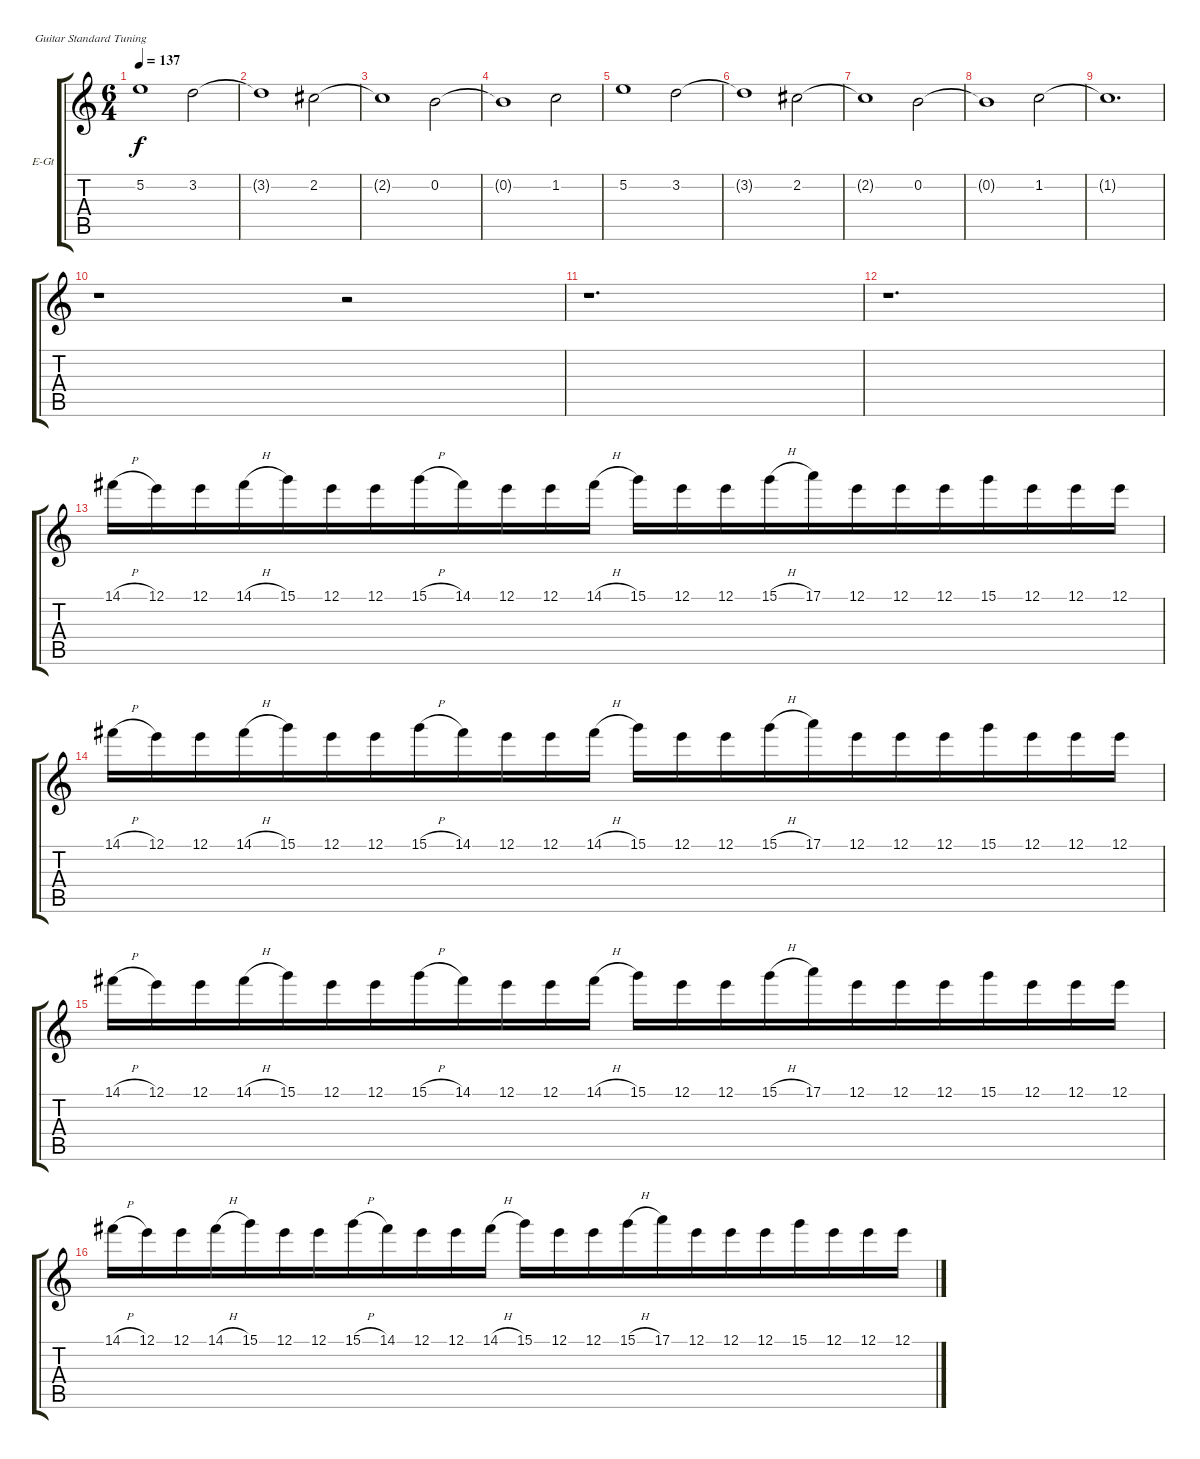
\bracketExtendMode groupsimilarinstruments
\firstSystemTrackNameOrientation horizontal
\otherSystemsTrackNameOrientation horizontal
\track ("Brendan Perry (Electric Guitar)" "E-Gt") {instrument distortionguitar}
\staff {score tabs}
\tuning (E4 B3 G3 D3 A2 E2)
\ts (6 4)
\beaming (8 6 6)
\tempo 137
\clef g2
\ks c
5.2.1{dy f} 3.2.2 |
3.2{t}.1 2.2.2 |
2.2{t}.1 0.2.2 |
0.2{t}.1 1.2.2 |
5.2.1 3.2.2 |
3.2{t}.1 2.2.2 |
2.2{t}.1 0.2.2 |
0.2{t}.1 1.2.2 |
1.2{t}.1{d} |
r.1 r.2 |
r.1{d} |
r.1{d} |
14.1{h}.16 12.1.16 12.1.16 14.1{h}.16 15.1.16 12.1.16 12.1.16 15.1{h}.16 14.1.16 12.1.16 12.1.16 14.1{h}.16 15.1.16 12.1.16 12.1.16 15.1{h}.16 17.1.16 12.1.16 12.1.16 12.1.16 15.1.16 12.1.16 12.1.16 12.1.16 |
14.1{h}.16 12.1.16 12.1.16 14.1{h}.16 15.1.16 12.1.16 12.1.16 15.1{h}.16 14.1.16 12.1.16 12.1.16 14.1{h}.16 15.1.16 12.1.16 12.1.16 15.1{h}.16 17.1.16 12.1.16 12.1.16 12.1.16 15.1.16 12.1.16 12.1.16 12.1.16 |
14.1{h}.16 12.1.16 12.1.16 14.1{h}.16 15.1.16 12.1.16 12.1.16 15.1{h}.16 14.1.16 12.1.16 12.1.16 14.1{h}.16 15.1.16 12.1.16 12.1.16 15.1{h}.16 17.1.16 12.1.16 12.1.16 12.1.16 15.1.16 12.1.16 12.1.16 12.1.16 |
14.1{h}.16 12.1.16 12.1.16 14.1{h}.16 15.1.16 12.1.16 12.1.16 15.1{h}.16 14.1.16 12.1.16 12.1.16 14.1{h}.16 15.1.16 12.1.16 12.1.16 15.1{h}.16 17.1.16 12.1.16 12.1.16 12.1.16 15.1.16 12.1.16 12.1.16 12.1.16
